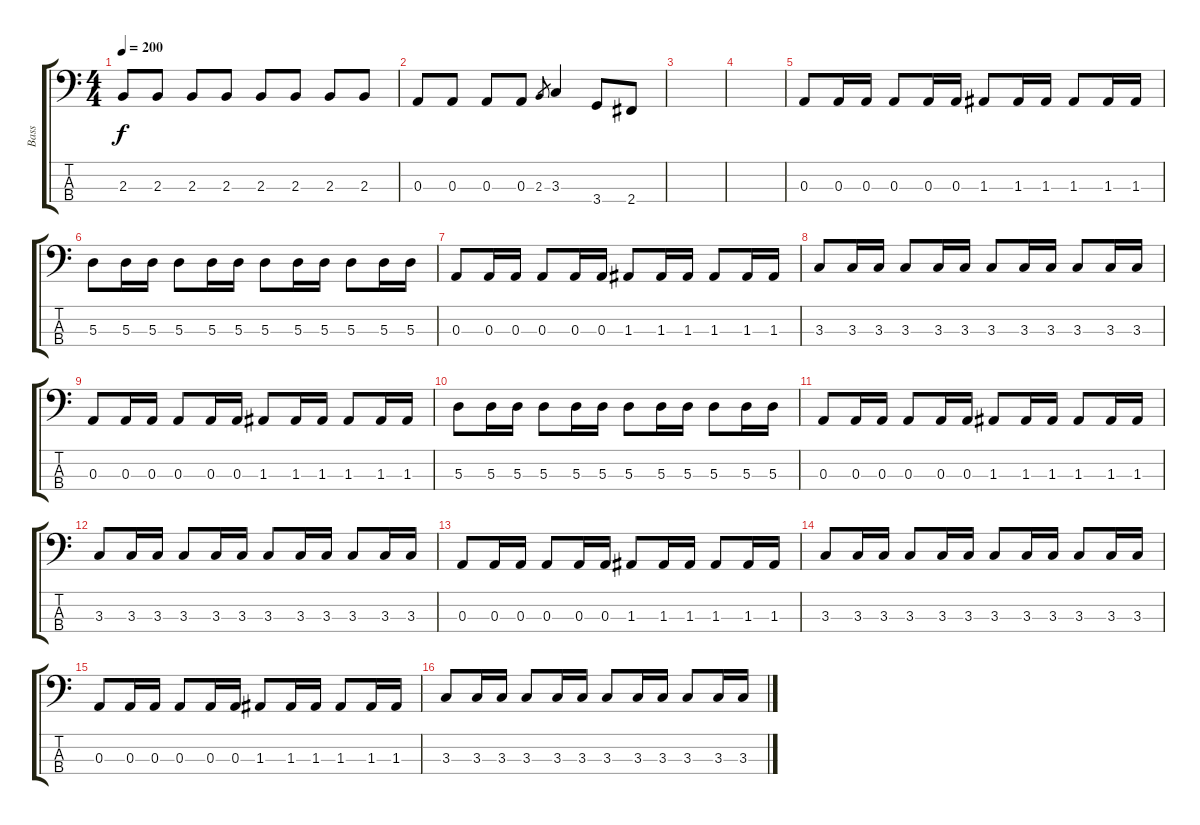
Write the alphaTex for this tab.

\track ("Bass" "Bass") {instrument electricbasspick}
\staff {score tabs}
\tuning (G2 D2 A1 E1) {hide}
\ts (4 4)
\tempo 200
\clef f4
\ks c
2.3.8{dy f} 2.3.8 2.3.8 2.3.8 2.3.8 2.3.8 2.3.8 2.3.8 |
0.3.8 0.3.8 0.3.8 0.3.8 2.3.8{gr} 3.3.4 3.4.8 2.4.8 |
|
|
0.3.8 0.3.16 0.3.16 0.3.8 0.3.16 0.3.16 1.3.8 1.3.16 1.3.16 1.3.8 1.3.16 1.3.16 |
5.3.8 5.3.16 5.3.16 5.3.8 5.3.16 5.3.16 5.3.8 5.3.16 5.3.16 5.3.8 5.3.16 5.3.16 |
0.3.8 0.3.16 0.3.16 0.3.8 0.3.16 0.3.16 1.3.8 1.3.16 1.3.16 1.3.8 1.3.16 1.3.16 |
3.3.8 3.3.16 3.3.16 3.3.8 3.3.16 3.3.16 3.3.8 3.3.16 3.3.16 3.3.8 3.3.16 3.3.16 |
0.3.8 0.3.16 0.3.16 0.3.8 0.3.16 0.3.16 1.3.8 1.3.16 1.3.16 1.3.8 1.3.16 1.3.16 |
5.3.8 5.3.16 5.3.16 5.3.8 5.3.16 5.3.16 5.3.8 5.3.16 5.3.16 5.3.8 5.3.16 5.3.16 |
0.3.8 0.3.16 0.3.16 0.3.8 0.3.16 0.3.16 1.3.8 1.3.16 1.3.16 1.3.8 1.3.16 1.3.16 |
3.3.8 3.3.16 3.3.16 3.3.8 3.3.16 3.3.16 3.3.8 3.3.16 3.3.16 3.3.8 3.3.16 3.3.16 |
0.3.8 0.3.16 0.3.16 0.3.8 0.3.16 0.3.16 1.3.8 1.3.16 1.3.16 1.3.8 1.3.16 1.3.16 |
3.3.8 3.3.16 3.3.16 3.3.8 3.3.16 3.3.16 3.3.8 3.3.16 3.3.16 3.3.8 3.3.16 3.3.16 |
0.3.8 0.3.16 0.3.16 0.3.8 0.3.16 0.3.16 1.3.8 1.3.16 1.3.16 1.3.8 1.3.16 1.3.16 |
3.3.8 3.3.16 3.3.16 3.3.8 3.3.16 3.3.16 3.3.8 3.3.16 3.3.16 3.3.8 3.3.16 3.3.16
